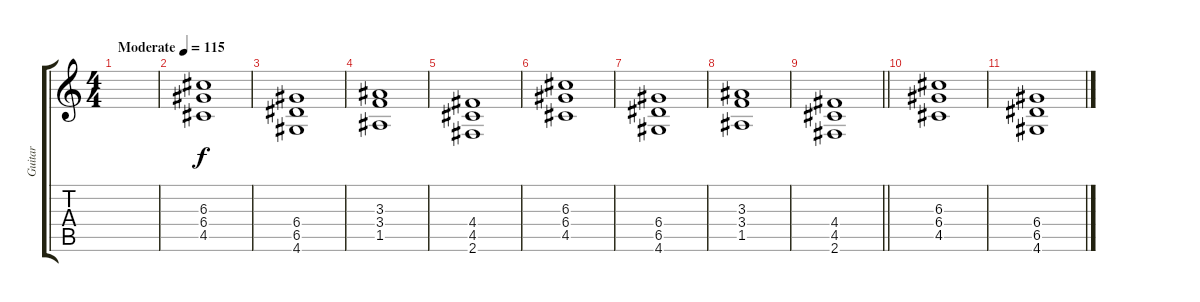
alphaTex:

\track ("Guitar" "Guitar") {instrument overdrivenguitar}
\staff {score tabs}
\tuning (E4 B3 G3 D3 A2 E2) {hide}
\ts (4 4)
\tempo (115 "Moderate")
\clef g2
\ks c
|
(6.3 6.4 4.5).1 |
(6.4 6.5 4.6).1 |
(3.3 3.4 1.5).1 |
(4.4 4.5 2.6).1 |
(6.3 6.4 4.5).1 |
(6.4 6.5 4.6).1 |
(3.3 3.4 1.5).1 |
\barLineRight lightlight
(4.4 4.5 2.6).1 |
(6.3 6.4 4.5).1 |
(6.4 6.5 4.6).1
